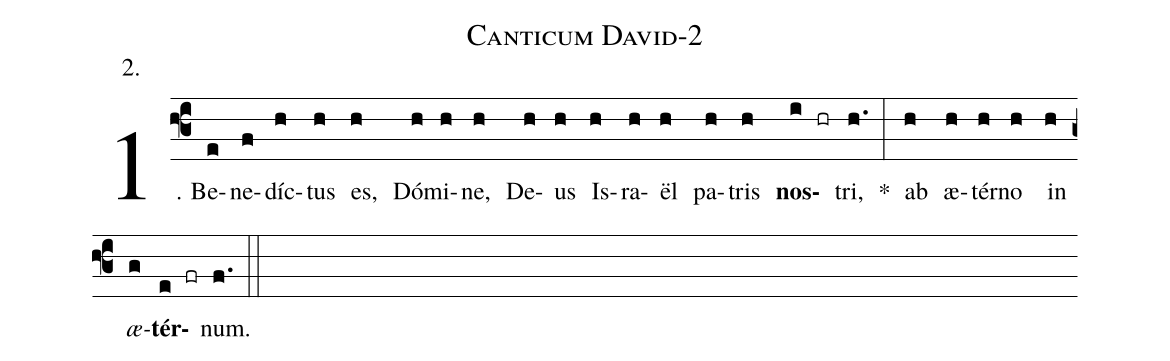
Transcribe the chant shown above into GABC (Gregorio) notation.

name: Canticum David-2;
annotation: 2.;
%%
(f3)1. Be(e)ne(f)díc(h)tus(h) es,(h) Dó(h)mi(h)ne,(h) De(h)us(h) Is(h)ra(h)ël(h) pa(h)tris(h) <b>nos</b>(i hr)tri,(h.) *(:) ab(h) æ(h)tér(h)no(h) in(h) <i>æ</i>(g)<b>tér</b>(e fr)num.(f.) (::)
